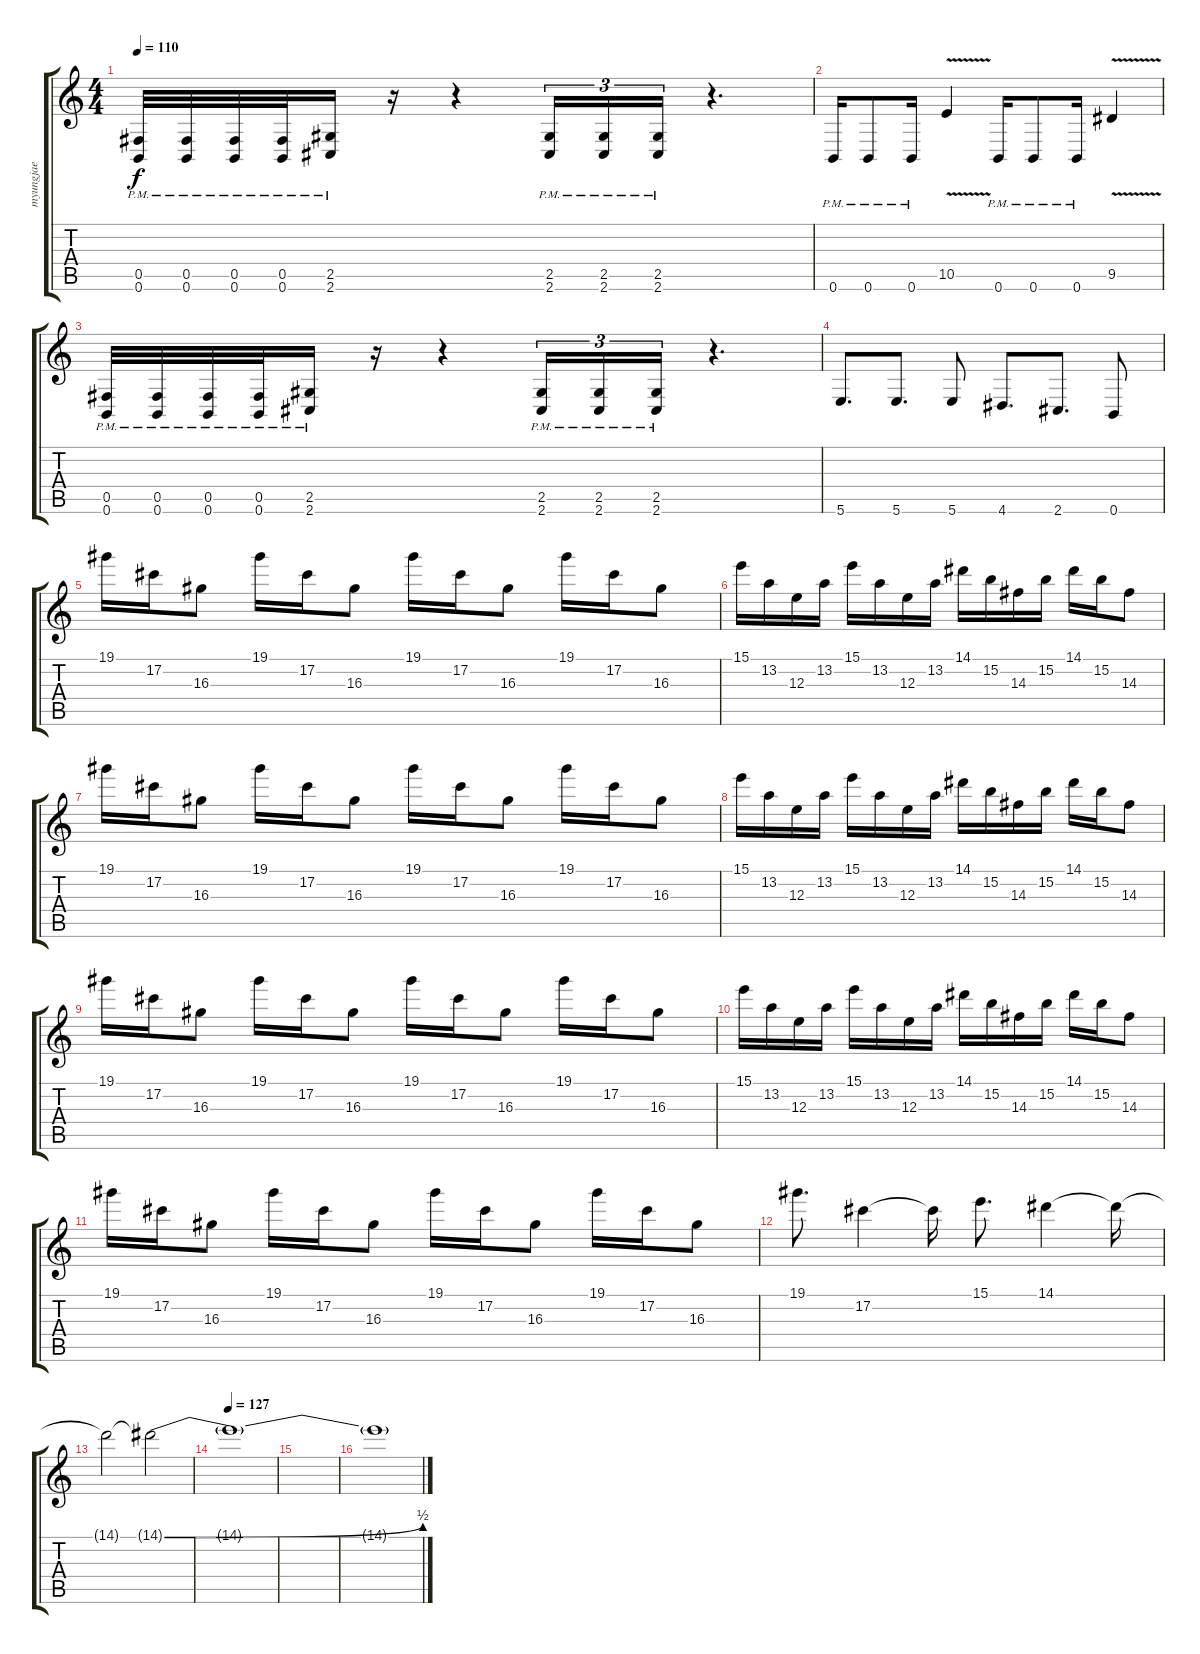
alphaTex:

\track ("myungjae" "myungjae") {instrument distortionguitar}
\staff {score tabs}
\tuning (Db4 Ab3 E3 B2 Gb2 B1) {hide}
\ts (4 4)
\tempo 110
\clef g2
\ks c
(0.5{pm} 0.6{pm}).32{dy f} (0.5{pm} 0.6{pm}).32 (0.5{pm} 0.6{pm}).32 (0.5{pm} 0.6{pm}).32 (2.5{pm} 2.6{pm}).16 r.16 r.4 (2.5{pm} 2.6{pm}).16{tu (3 2)} (2.5{pm} 2.6{pm}).16{tu (3 2)} (2.5{pm} 2.6{pm}).16{tu (3 2)} r.4{d} |
0.6{pm}.16 0.6{pm}.8 0.6{pm}.16 10.5{v}.4 0.6{pm}.16 0.6{pm}.8 0.6{pm}.16 9.5{v}.4 |
(0.5{pm} 0.6{pm}).32 (0.5{pm} 0.6{pm}).32 (0.5{pm} 0.6{pm}).32 (0.5{pm} 0.6{pm}).32 (2.5{pm} 2.6{pm}).16 r.16 r.4 (2.5{pm} 2.6{pm}).16{tu (3 2)} (2.5{pm} 2.6{pm}).16{tu (3 2)} (2.5{pm} 2.6{pm}).16{tu (3 2)} r.4{d} |
5.6.8{d} 5.6.8{d} 5.6.8 4.6.8{d} 2.6.8{d} 0.6.8 |
19.1.16 17.2.16 16.3.8 19.1.16 17.2.16 16.3.8 19.1.16 17.2.16 16.3.8 19.1.16 17.2.16 16.3.8 |
15.1.16 13.2.16 12.3.16 13.2.16 15.1.16 13.2.16 12.3.16 13.2.16 14.1.16 15.2.16 14.3.16 15.2.16 14.1.16 15.2.16 14.3.8 |
19.1.16 17.2.16 16.3.8 19.1.16 17.2.16 16.3.8 19.1.16 17.2.16 16.3.8 19.1.16 17.2.16 16.3.8 |
15.1.16 13.2.16 12.3.16 13.2.16 15.1.16 13.2.16 12.3.16 13.2.16 14.1.16 15.2.16 14.3.16 15.2.16 14.1.16 15.2.16 14.3.8 |
19.1.16 17.2.16 16.3.8 19.1.16 17.2.16 16.3.8 19.1.16 17.2.16 16.3.8 19.1.16 17.2.16 16.3.8 |
15.1.16 13.2.16 12.3.16 13.2.16 15.1.16 13.2.16 12.3.16 13.2.16 14.1.16 15.2.16 14.3.16 15.2.16 14.1.16 15.2.16 14.3.8 |
19.1.16 17.2.16 16.3.8 19.1.16 17.2.16 16.3.8 19.1.16 17.2.16 16.3.8 19.1.16 17.2.16 16.3.8 |
19.1.8{d} 17.2.4 17.2{t}.16 15.1.8{d} 14.1.4 14.1{t}.16 |
14.1{t}.2 14.1{be (bend 0 0 60 2) t}.2 |
\tempo 127
14.1{t}.1 |
|
14.1{t}.1
